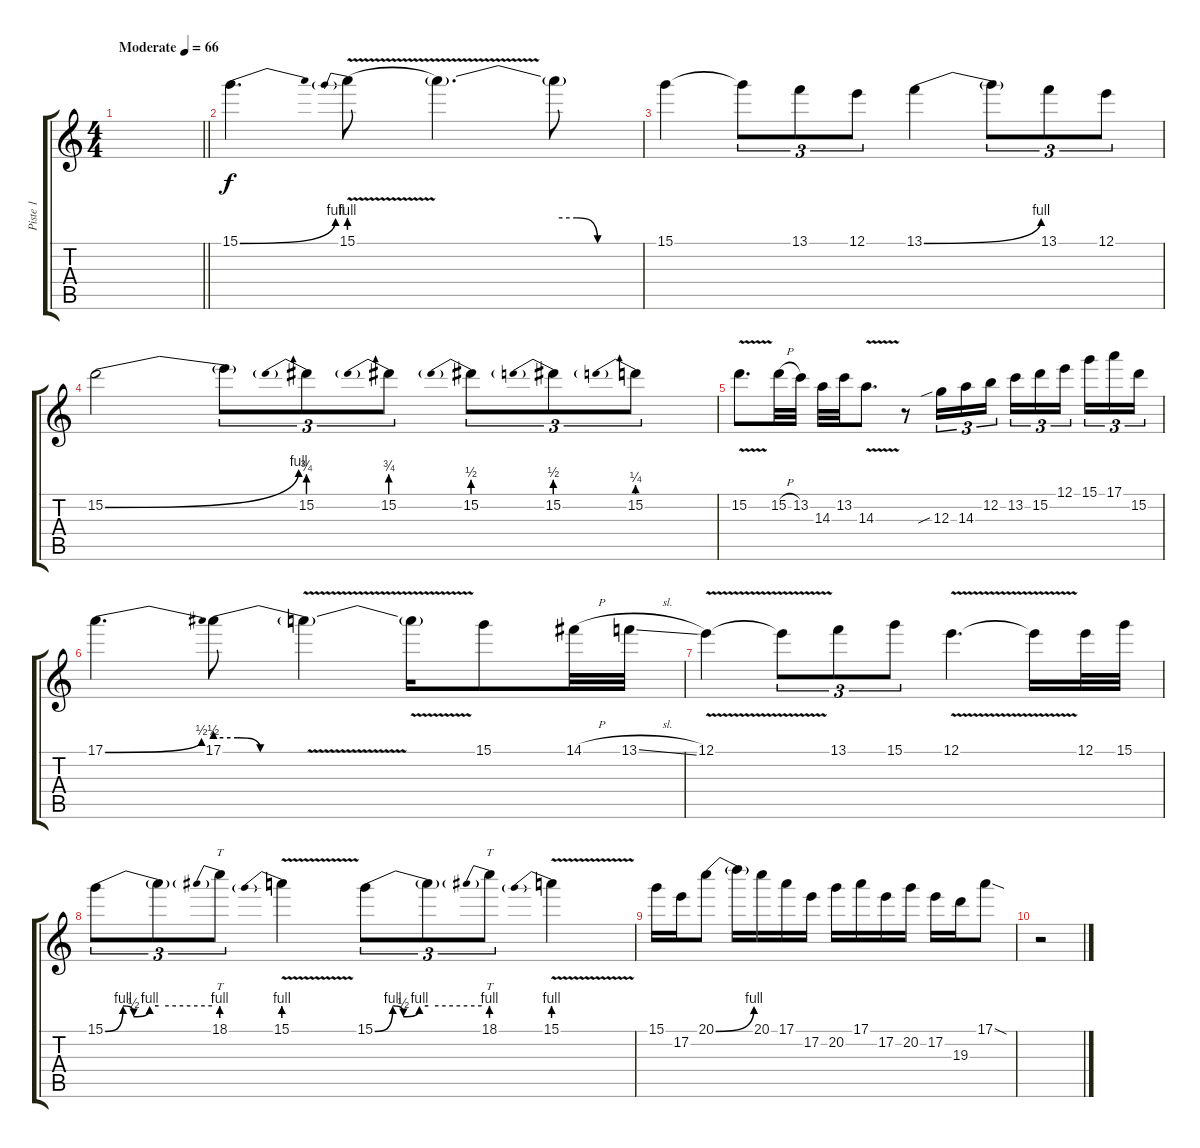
\track ("Piste 1" "Piste 1") {instrument overdrivenguitar}
\staff {score tabs}
\tuning (E4 B3 G3 D3 A2 E2) {hide}
\ts (4 4)
\tempo (66 "Moderate")
\clef g2
\barLineRight lightlight
\ks c
|
15.1{be (bend 0 0 60 4)}.4{d} 15.1{be (prebend 0 4 60 4) v}.8 15.1{t}.4{d} 15.1{be (custom 0 4 15 4 30 0 60 0) t}.8 |
15.1.4 15.1{t}.8{tu (3 2)} 13.1.8{tu (3 2)} 12.1.8{tu (3 2)} 13.1{be (bend 0 0 60 4)}.4 13.1{t}.8{tu (3 2)} 13.1.8{tu (3 2)} 12.1.8{tu (3 2)} |
15.2{be (bend 0 0 60 4)}.2 15.2{t}.8{tu (3 2)} 15.2{be (prebend 0 3 60 3)}.8{tu (3 2)} 15.2{be (prebend 0 3 60 3)}.8{tu (3 2)} 15.2{be (prebend 0 2 60 2)}.8{tu (3 2)} 15.2{be (prebend 0 2 60 2)}.8{tu (3 2)} 15.2{be (prebend 0 1 60 1)}.8{tu (3 2)} |
15.2{v}.8{d} 15.2{h}.32 13.2.32 14.3.32 13.2.32 14.3{v}.8{d} r.8 12.3{sib}.16{tu (3 2)} 14.3.16{tu (3 2)} 12.2.16{tu (3 2)} 13.2.16{tu (3 2)} 15.2.16{tu (3 2)} 12.1.16{tu (3 2) beam splitsecondary} 15.1.16{tu (3 2)} 17.1.16{tu (3 2)} 15.2.16{tu (3 2)} |
17.1{be (bend 0 0 60 2)}.4{d} 17.1{be (custom 0 2 15 2 30 0 60 0)}.8 17.1{v t}.4 17.1{t}.16 15.1.8 14.1{h}.32 13.1{sl}.32 |
12.1{v}.4 12.1{t}.8{tu (3 2)} 13.1.8{tu (3 2)} 15.1.8{tu (3 2)} 12.1{v}.4{d} 12.1{t}.16 12.1.32 15.1.32 |
15.1{be (custom 0 0 10 4 16 2 25 4 30 4 60 4)}.8{tu (3 2)} 15.1{t}.8{tu (3 2)} 18.1{be (prebend 0 4 60 4)}.8{tt tu (3 2)} 15.1{be (prebend 0 4 60 4) v}.4 15.1{be (custom 0 0 10 4 16 2 25 4 30 4 60 4)}.8{tu (3 2)} 15.1{t}.8{tu (3 2)} 18.1{be (prebend 0 4 60 4)}.8{tt tu (3 2)} 15.1{be (prebend 0 4 60 4) v}.4 |
15.1.16 17.2.16 20.1{be (bend 0 0 60 4)}.8 20.1{t}.16 20.1.16 17.1.16 17.2.16 20.2.16 17.1.16 17.2.16 20.2.16 17.2.16 19.3.16 17.1{sod}.8 |
r.2
